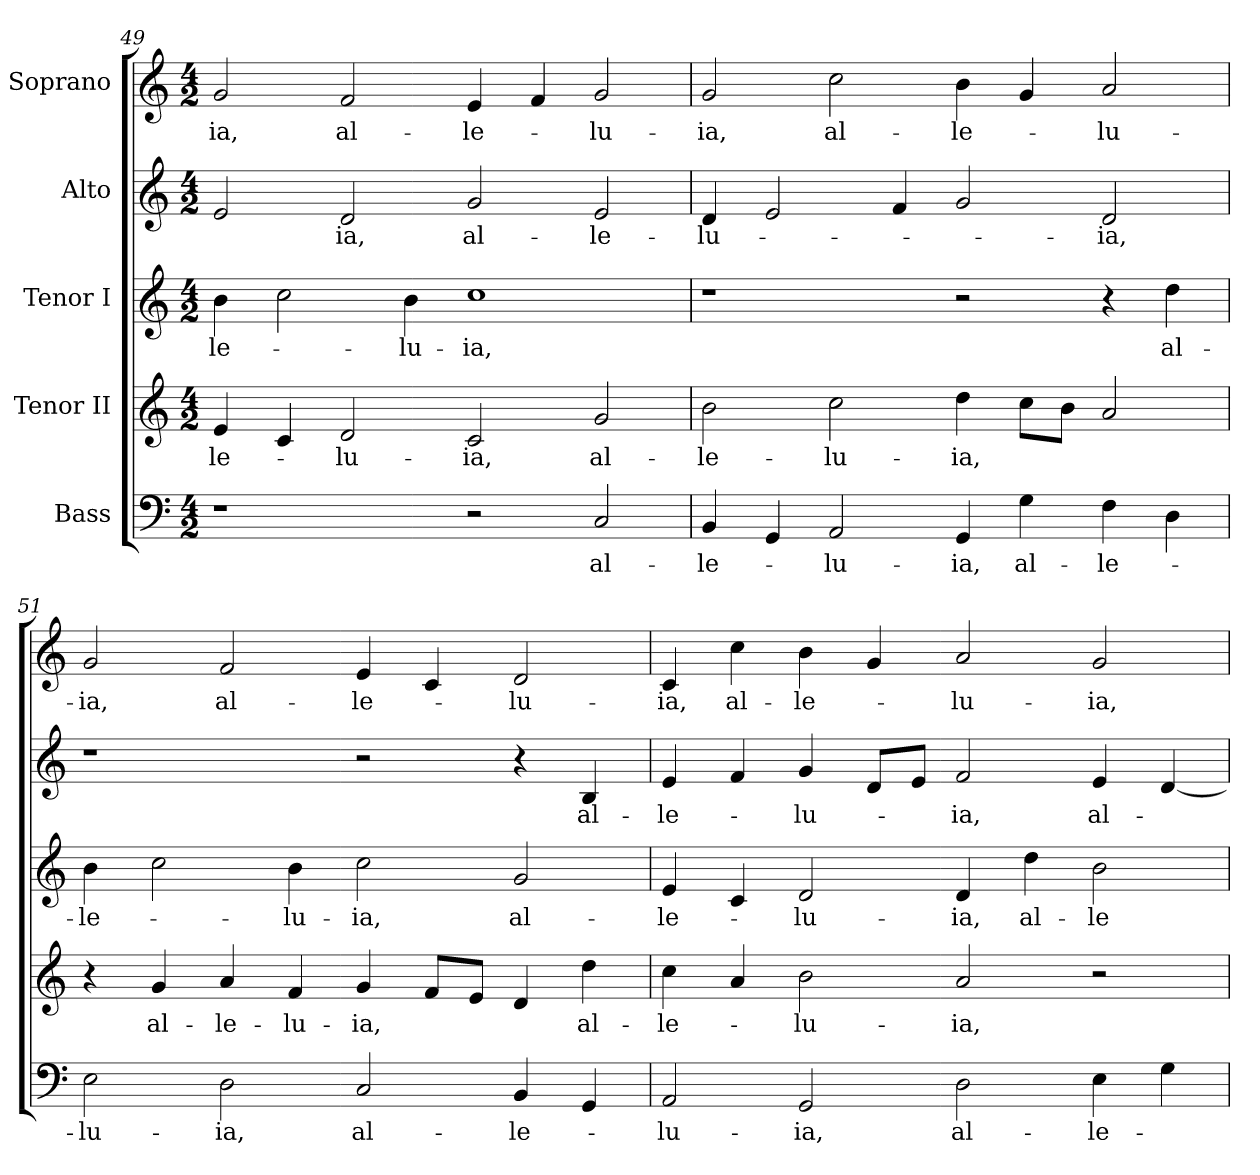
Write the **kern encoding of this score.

**kern	**text	**kern	**text	**kern	**text	**kern	**text	**kern	**text
*part5	*part5	*part4	*part4	*part3	*part3	*part2	*part2	*part1	*part1
*staff5	*staff5	*staff4	*staff4	*staff3	*staff3	*staff2	*staff2	*staff1	*staff1
*I"Bass	*	*I"Tenor II	*	*I"Tenor I	*	*I"Alto	*	*I"Soprano	*
*clefF4	*	*clefG2	*	*clefG2	*	*clefG2	*	*clefG2	*
*	*	*ITrd7c12	*	*ITrd7c12	*	*	*	*	*
*k[]	*	*k[]	*	*k[]	*	*k[]	*	*k[]	*
*C:	*	*C:	*	*C:	*	*C:	*	*C:	*
*M4/2	*	*M4/2	*	*M4/2	*	*M4/2	*	*M4/2	*
=49	=49	=49	=49	=49	=49	=49	=49	=49	=49
!	!	!	!LO:LY:b:color=#000000	!	!	!	!	!	!
!	!	!	!	!	!LO:LY:b:color=#000000	!	!	!	!
!	!	!	!	!	!	!	!	!	!LO:LY:b:color=#000000
1r	.	4Ei/	-le-	4Bi\	-le-	2ei/	.	2gi/	-ia,
.	.	4Ci/	.	2ci\	.	.	.	.	.
!	!	!	!LO:LY:b:color=#000000	!	!	!	!	!	!
!	!	!	!	!	!	!	!LO:LY:b:color=#000000	!	!
!	!	!	!	!	!	!	!	!	!LO:LY:b:color=#000000
.	.	2Di/	-lu-	.	.	2di/	-ia,	2fi/	al-
!	!	!	!	!	!LO:LY:b:color=#000000	!	!	!	!
.	.	.	.	4Bi\	-lu-	.	.	.	.
!	!	!	!LO:LY:b:color=#000000	!	!	!	!	!	!
!	!	!	!	!	!LO:LY:b:color=#000000	!	!	!	!
!	!	!	!	!	!	!	!LO:LY:b:color=#000000	!	!
!	!	!	!	!	!	!	!	!	!LO:LY:b:color=#000000
2r	.	2Ci/	-ia,	1ci	-ia,	2gi/	al-	4ei/	-le-
.	.	.	.	.	.	.	.	4fi/	.
!	!LO:LY:b:color=#000000	!	!	!	!	!	!	!	!
!	!	!	!LO:LY:b:color=#000000	!	!	!	!	!	!
!	!	!	!	!	!	!	!LO:LY:b:color=#000000	!	!
!	!	!	!	!	!	!	!	!	!LO:LY:b:color=#000000
2Ci/	al-	2Gi/	al-	.	.	2ei/	-le-	2gi/	-lu-
=50	=50	=50	=50	=50	=50	=50	=50	=50	=50
!	!LO:LY:b:color=#000000	!	!	!	!	!	!	!	!
!	!	!	!LO:LY:b:color=#000000	!	!	!	!	!	!
!	!	!	!	!	!	!	!LO:LY:b:color=#000000	!	!
!	!	!	!	!	!	!	!	!	!LO:LY:b:color=#000000
4BBi/	-le-	2Bi\	-le-	1r	.	4di/	-lu-	2gi/	-ia,
4GGi/	.	.	.	.	.	2ei/	.	.	.
!	!LO:LY:b:color=#000000	!	!	!	!	!	!	!	!
!	!	!	!LO:LY:b:color=#000000	!	!	!	!	!	!
!	!	!	!	!	!	!	!	!	!LO:LY:b:color=#000000
2AAi/	-lu-	2ci\	-lu-	.	.	.	.	2cci\	al-
.	.	.	.	.	.	4fi/	.	.	.
!	!LO:LY:b:color=#000000	!	!	!	!	!	!	!	!
!	!	!	!LO:LY:b:color=#000000	!	!	!	!	!	!
!	!	!	!	!	!	!	!	!	!LO:LY:b:color=#000000
4GGi/	-ia,	4di\	-ia,	2r	.	2gi/	.	4bi\	-le-
!	!LO:LY:b:color=#000000	!	!	!	!	!	!	!	!
4Gi\	al-	8ci\L	.	.	.	.	.	4gi/	.
.	.	8Bi\J	.	.	.	.	.	.	.
!	!LO:LY:b:color=#000000	!	!	!	!	!	!	!	!
!	!	!	!	!	!	!	!LO:LY:b:color=#000000	!	!
!	!	!	!	!	!	!	!	!	!LO:LY:b:color=#000000
4Fi\	-le-	2Ai/	.	4r	.	2di/	-ia,	2ai/	-lu-
!	!	!	!	!	!LO:LY:b:color=#000000	!	!	!	!
4Di\	.	.	.	4di\	al-	.	.	.	.
=51	=51	=51	=51	=51	=51	=51	=51	=51	=51
!	!LO:LY:b:color=#000000	!	!	!	!	!	!	!	!
!	!	!	!	!	!LO:LY:b:color=#000000	!	!	!	!
!	!	!	!	!	!	!	!	!	!LO:LY:b:color=#000000
2Ei\	-lu-	4r	.	4Bi\	-le-	1r	.	2gi/	-ia,
!	!	!	!LO:LY:b:color=#000000	!	!	!	!	!	!
.	.	4Gi/	al-	2ci\	.	.	.	.	.
!	!LO:LY:b:color=#000000	!	!	!	!	!	!	!	!
!	!	!	!LO:LY:b:color=#000000	!	!	!	!	!	!
!	!	!	!	!	!	!	!	!	!LO:LY:b:color=#000000
2Di\	-ia,	4Ai/	-le-	.	.	.	.	2fi/	al-
!	!	!	!LO:LY:b:color=#000000	!	!	!	!	!	!
!	!	!	!	!	!LO:LY:b:color=#000000	!	!	!	!
.	.	4Fi/	-lu-	4Bi\	-lu-	.	.	.	.
!	!LO:LY:b:color=#000000	!	!	!	!	!	!	!	!
!	!	!	!LO:LY:b:color=#000000	!	!	!	!	!	!
!	!	!	!	!	!LO:LY:b:color=#000000	!	!	!	!
!	!	!	!	!	!	!	!	!	!LO:LY:b:color=#000000
2Ci/	al-	4Gi/	-ia,	2ci\	-ia,	2r	.	4ei/	-le-
.	.	8Fi/L	.	.	.	.	.	4ci/	.
.	.	8Ei/J	.	.	.	.	.	.	.
!	!LO:LY:b:color=#000000	!	!	!	!	!	!	!	!
!	!	!	!	!	!LO:LY:b:color=#000000	!	!	!	!
!	!	!	!	!	!	!	!	!	!LO:LY:b:color=#000000
4BBi/	-le-	4Di/	.	2Gi/	al-	4r	.	2di/	-lu-
!	!	!	!LO:LY:b:color=#000000	!	!	!	!	!	!
!	!	!	!	!	!	!	!LO:LY:b:color=#000000	!	!
4GGi/	.	4di\	al-	.	.	4Bi/	al-	.	.
!!LO:LB:g=z
=52	=52	=52	=52	=52	=52	=52	=52	=52	=52
!	!LO:LY:b:color=#000000	!	!	!	!	!	!	!	!
!	!	!	!LO:LY:b:color=#000000	!	!	!	!	!	!
!	!	!	!	!	!LO:LY:b:color=#000000	!	!	!	!
!	!	!	!	!	!	!	!LO:LY:b:color=#000000	!	!
!	!	!	!	!	!	!	!	!	!LO:LY:b:color=#000000
2AAi/	-lu-	4ci\	-le-	4Ei/	-le-	4ei/	-le-	4ci/	-ia,
!	!	!	!	!	!	!	!	!	!LO:LY:b:color=#000000
.	.	4Ai/	.	4Ci/	.	4fi/	.	4cci\	al-
!	!LO:LY:b:color=#000000	!	!	!	!	!	!	!	!
!	!	!	!LO:LY:b:color=#000000	!	!	!	!	!	!
!	!	!	!	!	!LO:LY:b:color=#000000	!	!	!	!
!	!	!	!	!	!	!	!LO:LY:b:color=#000000	!	!
!	!	!	!	!	!	!	!	!	!LO:LY:b:color=#000000
2GGi/	-ia,	2Bi\	-lu-	2Di/	-lu-	4gi/	-lu-	4bi\	-le-
.	.	.	.	.	.	8di/L	.	4gi/	.
.	.	.	.	.	.	8ei/J	.	.	.
!	!LO:LY:b:color=#000000	!	!	!	!	!	!	!	!
!	!	!	!LO:LY:b:color=#000000	!	!	!	!	!	!
!	!	!	!	!	!LO:LY:b:color=#000000	!	!	!	!
!	!	!	!	!	!	!	!LO:LY:b:color=#000000	!	!
!	!	!	!	!	!	!	!	!	!LO:LY:b:color=#000000
2Di\	al-	2Ai/	-ia,	4Di/	-ia,	2fi/	-ia,	2ai/	-lu-
!	!	!	!	!	!LO:LY:b:color=#000000	!	!	!	!
.	.	.	.	4di\	al-	.	.	.	.
!	!LO:LY:b:color=#000000	!	!	!	!	!	!	!	!
!	!	!	!	!	!LO:LY:b:color=#000000	!	!	!	!
!	!	!	!	!	!	!	!LO:LY:b:color=#000000	!	!
!	!	!	!	!	!	!	!	!	!LO:LY:b:color=#000000
4Ei\	-le-	2r	.	2Bi\	-le-	4ei/	al-	2gi/	-ia,
4Gi\	.	.	.	.	.	[<4di/	.	.	.
=	=	=	=	=	=	=	=	=	=
*-	*-	*-	*-	*-	*-	*-	*-	*-	*-
